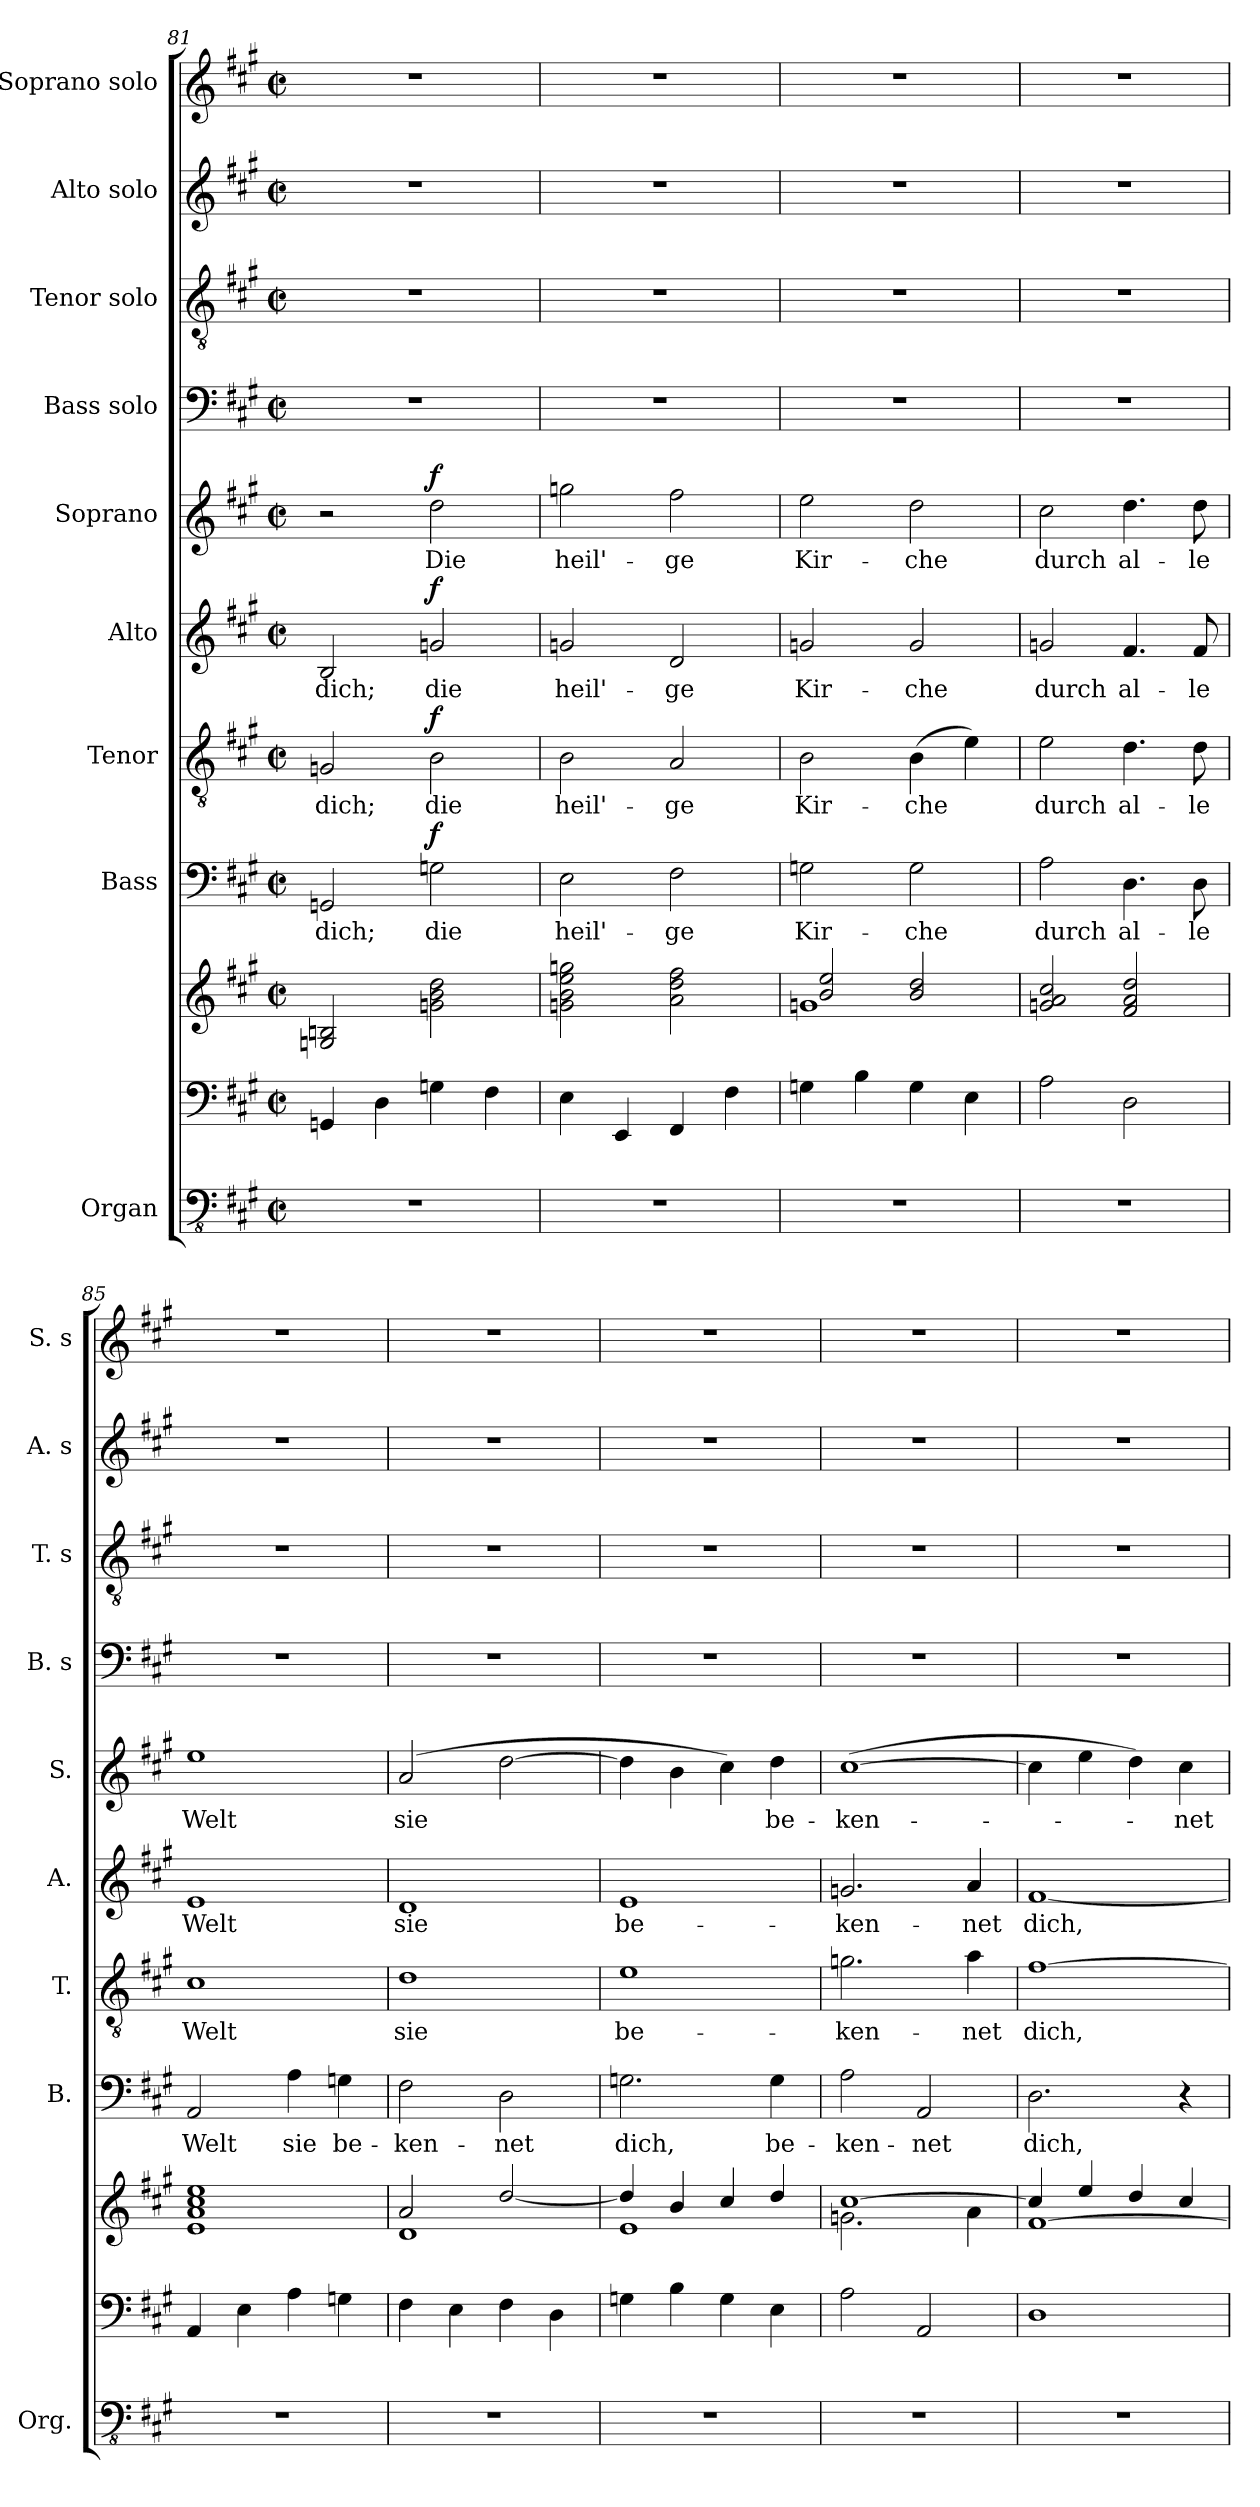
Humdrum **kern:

**kern	**kern	**kern	**kern	**text	**dynam	**kern	**text	**dynam	**kern	**text	**dynam	**kern	**text	**dynam	**kern	**kern	**kern	**kern
*part9	*part9	*part9	*part8	*part8	*part8	*part7	*part7	*part7	*part6	*part6	*part6	*part5	*part5	*part5	*part4	*part3	*part2	*part1
*staff11	*staff10	*staff9	*staff8	*staff8	*staff8	*staff7	*staff7	*staff7	*staff6	*staff6	*staff6	*staff5	*staff5	*staff5	*staff4	*staff3	*staff2	*staff1
*I"Organ	*	*	*I"Bass	*	*	*I"Tenor	*	*	*I"Alto	*	*	*I"Soprano	*	*	*I"Bass solo	*I"Tenor solo	*I"Alto solo	*I"Soprano solo
*I'Org.	*	*	*I'B.	*	*	*I'T.	*	*	*I'A.	*	*	*I'S.	*	*	*I'B. s	*I'T. s	*I'A. s	*I'S. s
*clefFv4	*clefF4	*clefG2	*clefF4	*	*	*clefGv2	*	*	*clefG2	*	*	*clefG2	*	*	*clefF4	*clefGv2	*clefG2	*clefG2
*k[f#c#g#]	*k[f#c#g#]	*k[f#c#g#]	*k[f#c#g#]	*	*	*k[f#c#g#]	*	*	*k[f#c#g#]	*	*	*k[f#c#g#]	*	*	*k[f#c#g#]	*k[f#c#g#]	*k[f#c#g#]	*k[f#c#g#]
*M2/2	*M2/2	*M2/2	*M2/2	*	*	*M2/2	*	*	*M2/2	*	*	*M2/2	*	*	*M2/2	*M2/2	*M2/2	*M2/2
*met(c|)	*met(c|)	*met(c|)	*met(c|)	*	*	*met(c|)	*	*	*met(c|)	*	*	*met(c|)	*	*	*met(c|)	*met(c|)	*met(c|)	*met(c|)
=81	=81	=81	=81	=81	=81	=81	=81	=81	=81	=81	=81	=81	=81	=81	=81	=81	=81	=81
!	!	!	!	!LO:LY:b	!	!	!LO:LY:b	!	!	!LO:LY:b	!	!	!	!	!	!	!	!
1r	4GGn/	2Gn/ 2Bn/	2GGn/	dich;	.	2Gn/	dich;	.	2B/	dich;	.	2r	.	.	1r	1r	1r	1r
.	4D\	.	.	.	.	.	.	.	.	.	.	.	.	.	.	.	.	.
!	!	!	!	!LO:LY:b	!LO:DY:a	!	!LO:LY:b	!LO:DY:a	!	!LO:LY:b	!LO:DY:a	!	!LO:LY:b	!LO:DY:a	!	!	!	!
.	4Gn\	2gn\ 2b\ 2dd\	2Gn\	die	f	2B\	die	f	2gn/	die	f	2dd\	Die	f	.	.	.	.
.	4F#\	.	.	.	.	.	.	.	.	.	.	.	.	.	.	.	.	.
=82	=82	=82	=82	=82	=82	=82	=82	=82	=82	=82	=82	=82	=82	=82	=82	=82	=82	=82
!	!	!	!	!LO:LY:b	!	!	!LO:LY:b	!	!	!LO:LY:b	!	!	!LO:LY:b	!	!	!	!	!
1r	4E\	2gn\ 2b\ 2ee\ 2ggn\	2E\	heil'-	.	2B\	heil'-	.	2gn/	heil'-	.	2ggn\	heil'-	.	1r	1r	1r	1r
.	4EE/	.	.	.	.	.	.	.	.	.	.	.	.	.	.	.	.	.
!	!	!	!	!LO:LY:b	!	!	!LO:LY:b	!	!	!LO:LY:b	!	!	!LO:LY:b	!	!	!	!	!
.	4FF#/	2a\ 2dd\ 2ff#\	2F#\	-ge	.	2A/	-ge	.	2d/	-ge	.	2ff#\	-ge	.	.	.	.	.
.	4F#\	.	.	.	.	.	.	.	.	.	.	.	.	.	.	.	.	.
!!LO:PB:g=z
=83	=83	=83	=83	=83	=83	=83	=83	=83	=83	=83	=83	=83	=83	=83	=83	=83	=83	=83
*	*	*^	*	*	*	*	*	*	*	*	*	*	*	*	*	*	*	*
!	!	!	!	!	!LO:LY:b	!	!	!LO:LY:b	!	!	!LO:LY:b	!	!	!LO:LY:b	!	!	!	!	!
1r	4Gn\	1gn	2b/ 2ee/	2Gn\	Kir-	.	2B\	Kir-	.	2gn/	Kir-	.	2ee\	Kir-	.	1r	1r	1r	1r
.	4B\	.	.	.	.	.	.	.	.	.	.	.	.	.	.	.	.	.	.
!	!	!	!	!	!LO:LY:b	!	!	!LO:LY:b	!	!	!LO:LY:b	!	!	!LO:LY:b	!	!	!	!	!
.	4G\	.	2b/ 2dd/	2G\	-che	.	(>4B\	-che	.	2g/	-che	.	2dd\	-che	.	.	.	.	.
.	4E\	.	.	.	.	.	4e\)	.	.	.	.	.	.	.	.	.	.	.	.
*	*	*v	*v	*	*	*	*	*	*	*	*	*	*	*	*	*	*	*	*
=84	=84	=84	=84	=84	=84	=84	=84	=84	=84	=84	=84	=84	=84	=84	=84	=84	=84	=84
!	!	!	!	!LO:LY:b	!	!	!LO:LY:b	!	!	!LO:LY:b	!	!	!LO:LY:b	!	!	!	!	!
1r	2A\	2gn/ 2a/ 2cc#/	2A\	durch	.	2e\	durch	.	2gn/	durch	.	2cc#\	durch	.	1r	1r	1r	1r
!	!	!	!	!LO:LY:b	!	!	!LO:LY:b	!	!	!LO:LY:b	!	!	!LO:LY:b	!	!	!	!	!
.	2D\	2f#/ 2a/ 2dd/	4.D\	al-	.	4.d\	al-	.	4.f#/	al-	.	4.dd\	al-	.	.	.	.	.
!	!	!	!	!LO:LY:b	!	!	!LO:LY:b	!	!	!LO:LY:b	!	!	!LO:LY:b	!	!	!	!	!
.	.	.	8D\	-le	.	8d\	-le	.	8f#/	-le	.	8dd\	-le	.	.	.	.	.
=85	=85	=85	=85	=85	=85	=85	=85	=85	=85	=85	=85	=85	=85	=85	=85	=85	=85	=85
!	!	!	!	!LO:LY:b	!	!	!LO:LY:b	!	!	!LO:LY:b	!	!	!LO:LY:b	!	!	!	!	!
1r	4AA/	1e 1a 1cc# 1ee	2AA/	Welt	.	1c#	Welt	.	1e	Welt	.	1ee	Welt	.	1r	1r	1r	1r
.	4E\	.	.	.	.	.	.	.	.	.	.	.	.	.	.	.	.	.
!	!	!	!	!LO:LY:b	!	!	!	!	!	!	!	!	!	!	!	!	!	!
.	4A\	.	4A\	sie	.	.	.	.	.	.	.	.	.	.	.	.	.	.
!	!	!	!	!LO:LY:b	!	!	!	!	!	!	!	!	!	!	!	!	!	!
.	4Gn\	.	4Gn\	be-	.	.	.	.	.	.	.	.	.	.	.	.	.	.
=86	=86	=86	=86	=86	=86	=86	=86	=86	=86	=86	=86	=86	=86	=86	=86	=86	=86	=86
*	*	*^	*	*	*	*	*	*	*	*	*	*	*	*	*	*	*	*
!	!	!	!	!	!LO:LY:b	!	!	!LO:LY:b	!	!	!LO:LY:b	!	!	!LO:LY:b	!	!	!	!	!
1r	4F#\	1d	2a/	2F#\	-ken-	.	1d	sie	.	1d	sie	.	(>2a/	sie	.	1r	1r	1r	1r
.	4E\	.	.	.	.	.	.	.	.	.	.	.	.	.	.	.	.	.	.
!	!	!	!	!	!LO:LY:b	!	!	!	!	!	!	!	!	!	!	!	!	!	!
.	4F#\	.	[2dd/	2D\	-net	.	.	.	.	.	.	.	[2dd\	.	.	.	.	.	.
.	4D\	.	.	.	.	.	.	.	.	.	.	.	.	.	.	.	.	.	.
=87	=87	=87	=87	=87	=87	=87	=87	=87	=87	=87	=87	=87	=87	=87	=87	=87	=87	=87	=87
!	!	!	!	!	!LO:LY:b	!	!	!LO:LY:b	!	!	!LO:LY:b	!	!	!	!	!	!	!	!
1r	4Gn\	1e	4dd/]	2.Gn\	dich,	.	1e	be-	.	1e	be-	.	4dd\]	.	.	1r	1r	1r	1r
.	4B\	.	4b/	.	.	.	.	.	.	.	.	.	4b\	.	.	.	.	.	.
.	4G\	.	4cc#/	.	.	.	.	.	.	.	.	.	4cc#\)	.	.	.	.	.	.
!	!	!	!	!	!LO:LY:b	!	!	!	!	!	!	!	!	!LO:LY:b	!	!	!	!	!
.	4E\	.	4dd/	4G\	be-	.	.	.	.	.	.	.	4dd\	be-	.	.	.	.	.
=88	=88	=88	=88	=88	=88	=88	=88	=88	=88	=88	=88	=88	=88	=88	=88	=88	=88	=88	=88
!	!	!	!	!	!LO:LY:b	!	!	!LO:LY:b	!	!	!LO:LY:b	!	!	!LO:LY:b	!	!	!	!	!
1r	2A\	[1cc#	2.gn\	2A\	-ken-	.	2.gn\	-ken-	.	2.gn/	-ken-	.	(>[1cc#	-ken-	.	1r	1r	1r	1r
!	!	!	!	!	!LO:LY:b	!	!	!	!	!	!	!	!	!	!	!	!	!	!
.	2AA/	.	.	2AA/	-net	.	.	.	.	.	.	.	.	.	.	.	.	.	.
!	!	!	!	!	!	!	!	!LO:LY:b	!	!	!LO:LY:b	!	!	!	!	!	!	!	!
.	.	.	4a\	.	.	.	4a\	-net	.	4a/	-net	.	.	.	.	.	.	.	.
=89	=89	=89	=89	=89	=89	=89	=89	=89	=89	=89	=89	=89	=89	=89	=89	=89	=89	=89	=89
!	!	!	!	!	!LO:LY:b	!	!	!LO:LY:b	!	!	!LO:LY:b	!	!	!	!	!	!	!	!
1r	1D	[1f#	4cc#/]	2.D\	dich,	.	[1f#	dich,	.	[1f#	dich,	.	4cc#\]	.	.	1r	1r	1r	1r
.	.	.	4ee/	.	.	.	.	.	.	.	.	.	4ee\	.	.	.	.	.	.
.	.	.	4dd/	.	.	.	.	.	.	.	.	.	4dd\)	.	.	.	.	.	.
!	!	!	!	!	!	!	!	!	!	!	!	!	!	!LO:LY:b	!	!	!	!	!
.	.	.	4cc#/	4r	.	.	.	.	.	.	.	.	4cc#\	-net	.	.	.	.	.
*	*	*v	*v	*	*	*	*	*	*	*	*	*	*	*	*	*	*	*	*
=	=	=	=	=	=	=	=	=	=	=	=	=	=	=	=	=	=	=
*-	*-	*-	*-	*-	*-	*-	*-	*-	*-	*-	*-	*-	*-	*-	*-	*-	*-	*-
